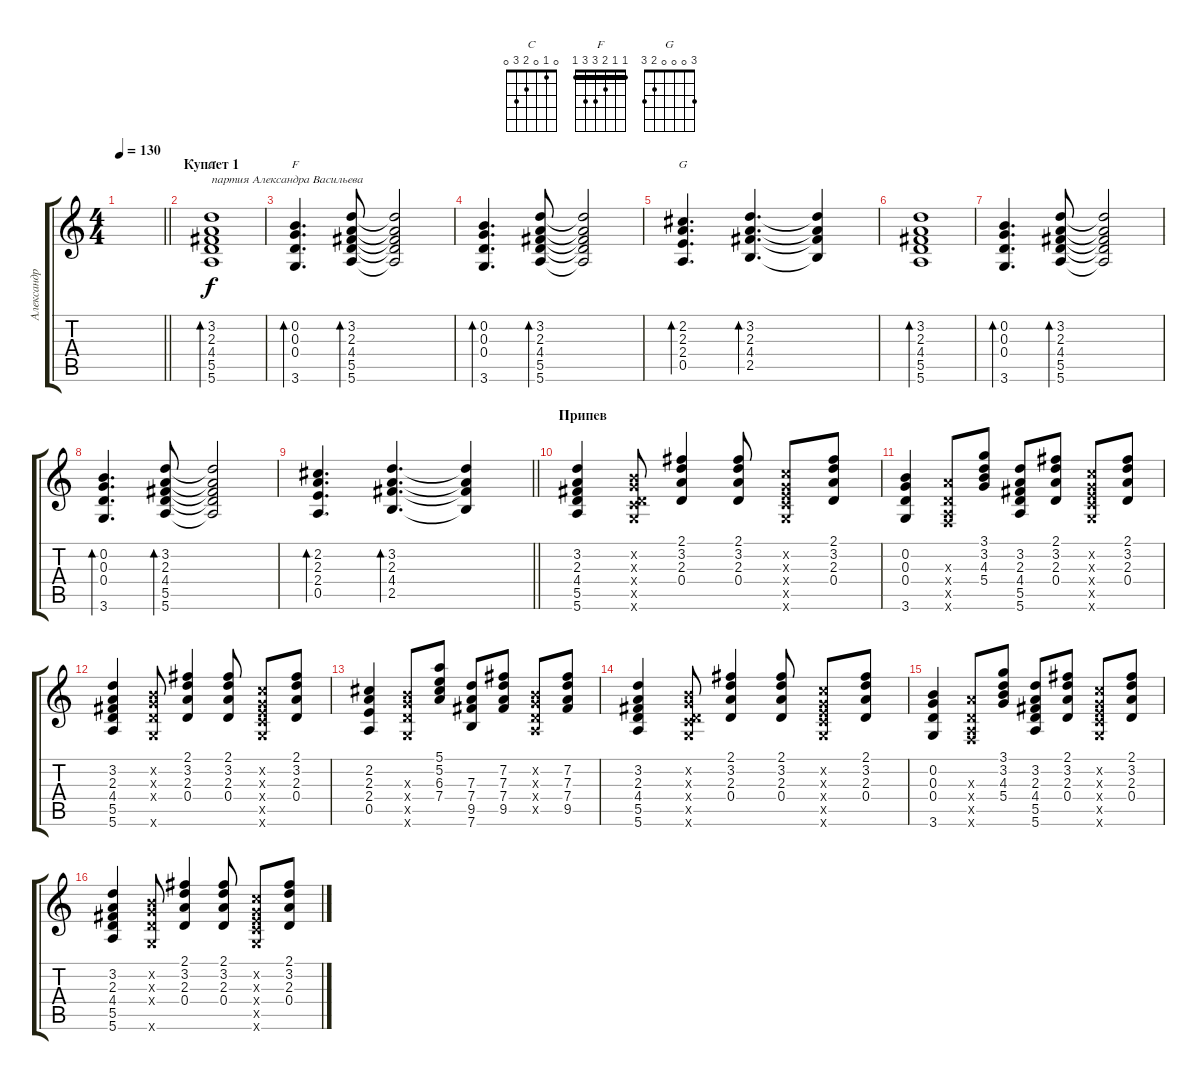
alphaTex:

\track ("Александр Васильев (ритм-гитара 2)" "Александр ") {instrument acousticguitarsteel}
\staff {score tabs}
\tuning (E4 B3 G3 D3 A2 E2) {hide}
\chord ("C" 0 1 0 2 3 0)
\chord ("F" 1 1 2 3 3 1) {barre 1}
\chord ("G" 3 0 0 0 2 3)
\ts (4 4)
\tempo 130
\clef g2
\barLineRight lightlight
\ks c
|
\section ("" "Куплет 1")
(3.2 2.3 4.4 5.5 5.6).1{bd 60 ch "C" txt "партия Александра Васильева"} |
(0.2 0.3 0.4 3.6).4{d bd 60 ch "F"} (3.2 2.3 4.4 5.5 5.6).8{bd 60} (3.2{t} 2.3{t} 4.4{t} 5.5{t} 5.6{t}).2 |
(0.2 0.3 0.4 3.6).4{d bd 60} (3.2 2.3 4.4 5.5 5.6).8{bd 60} (3.2{t} 2.3{t} 4.4{t} 5.5{t} 5.6{t}).2 |
(2.2 2.3 2.4 0.5).4{d bd 60 ch "G"} (3.2 2.3 4.4 2.5).4{d bd 60} (3.2{t} 2.3{t} 4.4{t} 2.5{t}).4 |
(3.2 2.3 4.4 5.5 5.6).1{bd 60} |
(0.2 0.3 0.4 3.6).4{d bd 60} (3.2 2.3 4.4 5.5 5.6).8{bd 60} (3.2{t} 2.3{t} 4.4{t} 5.5{t} 5.6{t}).2 |
(0.2 0.3 0.4 3.6).4{d bd 60} (3.2 2.3 4.4 5.5 5.6).8{bd 60} (3.2{t} 2.3{t} 4.4{t} 5.5{t} 5.6{t}).2 |
\barLineRight lightlight
(2.2 2.3 2.4 0.5).4{d bd 60} (3.2 2.3 4.4 2.5).4{d bd 60} (3.2{t} 2.3{t} 4.4{t} 2.5{t}).4 |
\section ("" "Припев")
(3.2 2.3 4.4 5.5 5.6).4 (0.2{x} 0.3{x} 0.4{x} 3.5{x} 3.6{x}).8 (2.1 3.2 2.3 0.4).4 (2.1 3.2 2.3 0.4).8 (1.2{x} 0.3{x} 2.4{x} 3.5{x} 3.6{x}).8 (2.1 3.2 2.3 0.4).8 |
(0.2 0.3 0.4 3.6).4 (2.3{x} 0.4{x} 0.5{x} 1.6{x}).8 (3.1 3.2 4.3 5.4).8 (3.2 2.3 4.4 5.5 5.6).8 (2.1 3.2 2.3 0.4).8 (1.2{x} 0.3{x} 2.4{x} 3.5{x} 3.6{x}).8 (2.1 3.2 2.3 0.4).8 |
(3.2 2.3 4.4 5.5 5.6).4 (0.2{x} 0.3{x} 0.4{x} 3.6{x}).8 (2.1 3.2 2.3 0.4).4 (2.1 3.2 2.3 0.4).8 (1.2{x} 0.3{x} 2.4{x} 3.5{x} 3.6{x}).8 (2.1 3.2 2.3 0.4).8 |
(2.2 2.3 2.4 0.5).4 (4.3{x} 5.4{x} 5.5{x} 3.6{x}).8 (5.1 5.2 6.3 7.4).8 (7.3 7.4 9.5 7.6).8 (7.2 7.3 7.4 9.5).8 (0.2{x} 0.3{x} 0.4{x} 0.5{x}).8 (7.2 7.3 7.4 9.5).8 |
(3.2 2.3 4.4 5.5 5.6).4 (0.2{x} 0.3{x} 0.4{x} 3.5{x} 3.6{x}).8 (2.1 3.2 2.3 0.4).4 (2.1 3.2 2.3 0.4).8 (1.2{x} 0.3{x} 2.4{x} 3.5{x} 3.6{x}).8 (2.1 3.2 2.3 0.4).8 |
(0.2 0.3 0.4 3.6).4 (2.3{x} 0.4{x} 0.5{x} 1.6{x}).8 (3.1 3.2 4.3 5.4).8 (3.2 2.3 4.4 5.5 5.6).8 (2.1 3.2 2.3 0.4).8 (1.2{x} 0.3{x} 2.4{x} 3.5{x} 3.6{x}).8 (2.1 3.2 2.3 0.4).8 |
(3.2 2.3 4.4 5.5 5.6).4 (0.2{x} 0.3{x} 0.4{x} 3.6{x}).8 (2.1 3.2 2.3 0.4).4 (2.1 3.2 2.3 0.4).8 (1.2{x} 0.3{x} 2.4{x} 3.5{x} 3.6{x}).8 (2.1 3.2 2.3 0.4).8
